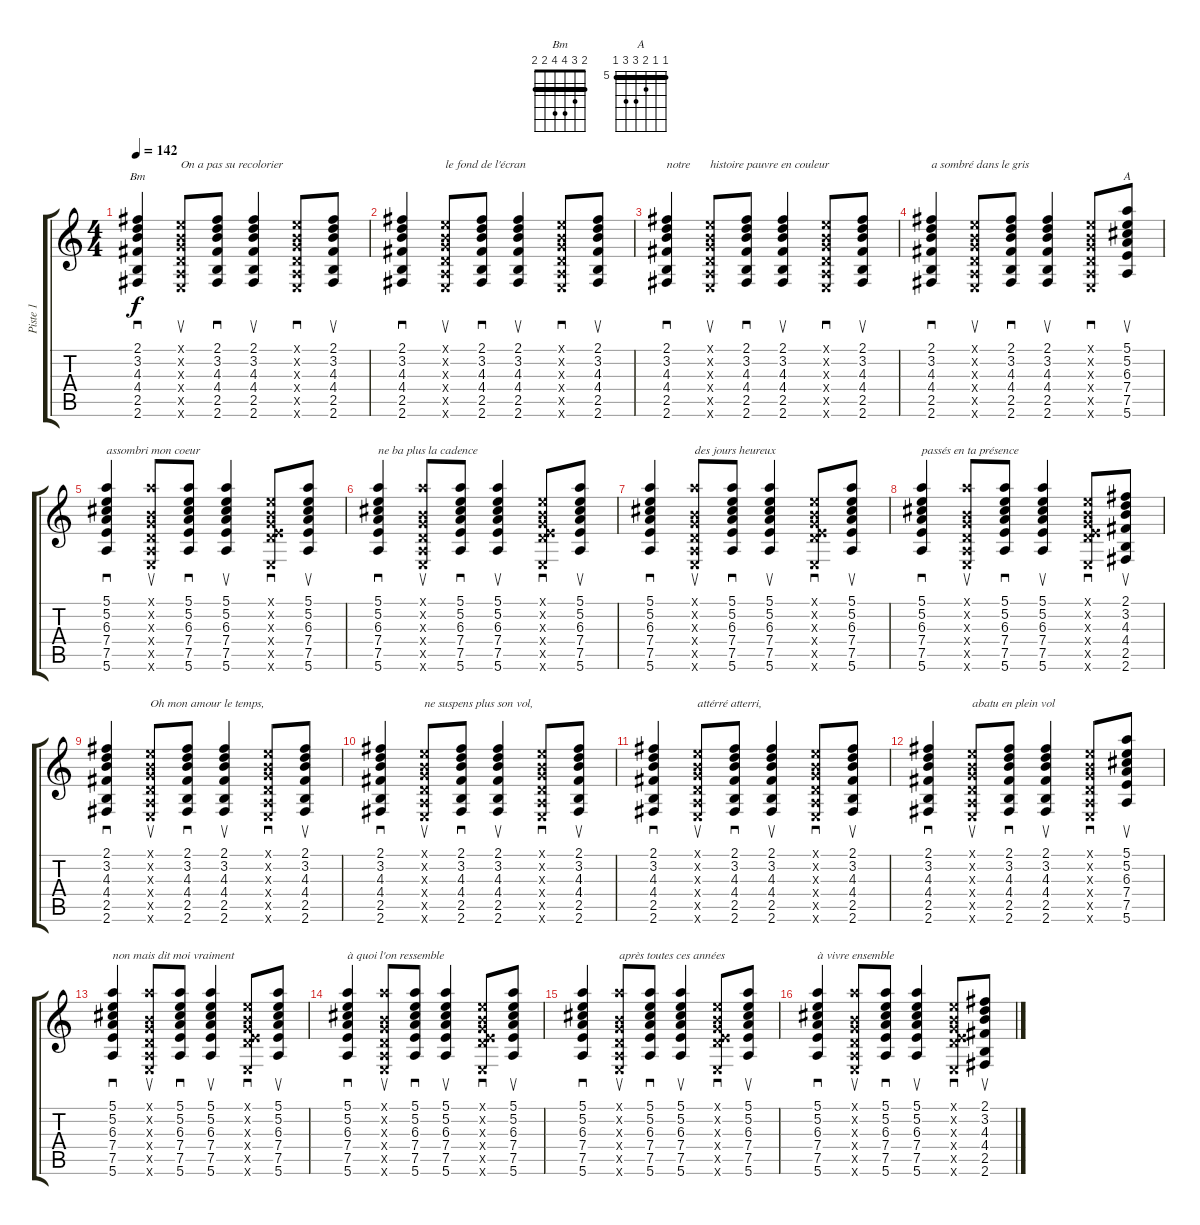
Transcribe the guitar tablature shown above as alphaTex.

\track ("Piste 1" "Piste 1") {instrument acousticguitarsteel}
\staff {score tabs}
\tuning (E4 B3 G3 D3 A2 E2) {hide}
\chord ("Bm" 2 3 4 4 2 2) {barre 2}
\chord ("A" 5 5 6 7 7 5) {firstfret 5 barre 5}
\ts (4 4)
\tempo 142
\clef g2
\ks c
(2.1 3.2 4.3 4.4 2.5 2.6).4{sd ch "Bm" dy f} (0.1{x} 0.2{x} 0.3{x} 0.4{x} 0.5{x} 0.6{x}).8{su txt "On a pas su recolorier"} (2.1 3.2 4.3 4.4 2.5 2.6).8{sd} (2.1 3.2 4.3 4.4 2.5 2.6).4{su} (0.1{x} 0.2{x} 0.3{x} 0.4{x} 0.5{x} 0.6{x}).8{sd} (2.1 3.2 4.3 4.4 2.5 2.6).8{su} |
(2.1 3.2 4.3 4.4 2.5 2.6).4{sd} (0.1{x} 0.2{x} 0.3{x} 0.4{x} 0.5{x} 0.6{x}).8{su txt "le fond de l'écran"} (2.1 3.2 4.3 4.4 2.5 2.6).8{sd} (2.1 3.2 4.3 4.4 2.5 2.6).4{su} (0.1{x} 0.2{x} 0.3{x} 0.4{x} 0.5{x} 0.6{x}).8{sd} (2.1 3.2 4.3 4.4 2.5 2.6).8{su} |
(2.1 3.2 4.3 4.4 2.5 2.6).4{sd txt "notre"} (0.1{x} 0.2{x} 0.3{x} 0.4{x} 0.5{x} 0.6{x}).8{su txt "histoire pauvre en couleur"} (2.1 3.2 4.3 4.4 2.5 2.6).8{sd} (2.1 3.2 4.3 4.4 2.5 2.6).4{su} (0.1{x} 0.2{x} 0.3{x} 0.4{x} 0.5{x} 0.6{x}).8{sd} (2.1 3.2 4.3 4.4 2.5 2.6).8{su} |
(2.1 3.2 4.3 4.4 2.5 2.6).4{sd txt "a sombré dans le gris"} (0.1{x} 0.2{x} 0.3{x} 0.4{x} 0.5{x} 0.6{x}).8{su} (2.1 3.2 4.3 4.4 2.5 2.6).8{sd} (2.1 3.2 4.3 4.4 2.5 2.6).4{su} (0.1{x} 0.2{x} 0.3{x} 0.4{x} 0.5{x} 0.6{x}).8{sd} (5.1 5.2 6.3 7.4 7.5 5.6).8{su ch "A"} |
(5.1 5.2 6.3 7.4 7.5 5.6).4{sd txt "assombri mon coeur"} (5.1{x} 0.2{x} 0.3{x} 0.4{x} 0.5{x} 0.6{x}).8{su} (5.1 5.2 6.3 7.4 7.5 5.6).8{sd} (5.1 5.2 6.3 7.4 7.5 5.6).4{su} (0.1{x} 0.2{x} 0.3{x} 0.4{x} 7.5{x} 0.6{x}).8{sd} (5.1 5.2 6.3 7.4 7.5 5.6).8{su} |
(5.1 5.2 6.3 7.4 7.5 5.6).4{sd txt "ne ba plus la cadence"} (5.1{x} 0.2{x} 0.3{x} 0.4{x} 0.5{x} 0.6{x}).8{su} (5.1 5.2 6.3 7.4 7.5 5.6).8{sd} (5.1 5.2 6.3 7.4 7.5 5.6).4{su} (0.1{x} 0.2{x} 0.3{x} 0.4{x} 7.5{x} 0.6{x}).8{sd} (5.1 5.2 6.3 7.4 7.5 5.6).8{su} |
(5.1 5.2 6.3 7.4 7.5 5.6).4{sd} (5.1{x} 0.2{x} 0.3{x} 0.4{x} 0.5{x} 0.6{x}).8{su txt "des jours heureux"} (5.1 5.2 6.3 7.4 7.5 5.6).8{sd} (5.1 5.2 6.3 7.4 7.5 5.6).4{su} (0.1{x} 0.2{x} 0.3{x} 0.4{x} 7.5{x} 0.6{x}).8{sd} (5.1 5.2 6.3 7.4 7.5 5.6).8{su} |
(5.1 5.2 6.3 7.4 7.5 5.6).4{sd txt "passés en ta présence"} (5.1{x} 0.2{x} 0.3{x} 0.4{x} 0.5{x} 0.6{x}).8{su} (5.1 5.2 6.3 7.4 7.5 5.6).8{sd} (5.1 5.2 6.3 7.4 7.5 5.6).4{su} (0.1{x} 0.2{x} 0.3{x} 0.4{x} 7.5{x} 0.6{x}).8{sd} (2.1 3.2 4.3 4.4 2.5 2.6).8{su} |
(2.1 3.2 4.3 4.4 2.5 2.6).4{sd} (0.1{x} 0.2{x} 0.3{x} 0.4{x} 0.5{x} 0.6{x}).8{su txt "Oh mon amour le temps,"} (2.1 3.2 4.3 4.4 2.5 2.6).8{sd} (2.1 3.2 4.3 4.4 2.5 2.6).4{su} (0.1{x} 0.2{x} 0.3{x} 0.4{x} 0.5{x} 0.6{x}).8{sd} (2.1 3.2 4.3 4.4 2.5 2.6).8{su} |
(2.1 3.2 4.3 4.4 2.5 2.6).4{sd} (0.1{x} 0.2{x} 0.3{x} 0.4{x} 0.5{x} 0.6{x}).8{su txt "ne suspens plus son vol,"} (2.1 3.2 4.3 4.4 2.5 2.6).8{sd} (2.1 3.2 4.3 4.4 2.5 2.6).4{su} (0.1{x} 0.2{x} 0.3{x} 0.4{x} 0.5{x} 0.6{x}).8{sd} (2.1 3.2 4.3 4.4 2.5 2.6).8{su} |
(2.1 3.2 4.3 4.4 2.5 2.6).4{sd} (0.1{x} 0.2{x} 0.3{x} 0.4{x} 0.5{x} 0.6{x}).8{su txt "attérré atterri,"} (2.1 3.2 4.3 4.4 2.5 2.6).8{sd} (2.1 3.2 4.3 4.4 2.5 2.6).4{su} (0.1{x} 0.2{x} 0.3{x} 0.4{x} 0.5{x} 0.6{x}).8{sd} (2.1 3.2 4.3 4.4 2.5 2.6).8{su} |
(2.1 3.2 4.3 4.4 2.5 2.6).4{sd} (0.1{x} 0.2{x} 0.3{x} 0.4{x} 0.5{x} 0.6{x}).8{su txt "abatu en plein vol"} (2.1 3.2 4.3 4.4 2.5 2.6).8{sd} (2.1 3.2 4.3 4.4 2.5 2.6).4{su} (0.1{x} 0.2{x} 0.3{x} 0.4{x} 0.5{x} 0.6{x}).8{sd} (5.1 5.2 6.3 7.4 7.5 5.6).8{su} |
(5.1 5.2 6.3 7.4 7.5 5.6).4{sd txt "non mais dit moi vraiment"} (5.1{x} 0.2{x} 0.3{x} 0.4{x} 0.5{x} 0.6{x}).8{su} (5.1 5.2 6.3 7.4 7.5 5.6).8{sd} (5.1 5.2 6.3 7.4 7.5 5.6).4{su} (0.1{x} 0.2{x} 0.3{x} 0.4{x} 7.5{x} 0.6{x}).8{sd} (5.1 5.2 6.3 7.4 7.5 5.6).8{su} |
(5.1 5.2 6.3 7.4 7.5 5.6).4{sd txt "à quoi l'on ressemble"} (5.1{x} 0.2{x} 0.3{x} 0.4{x} 0.5{x} 0.6{x}).8{su} (5.1 5.2 6.3 7.4 7.5 5.6).8{sd} (5.1 5.2 6.3 7.4 7.5 5.6).4{su} (0.1{x} 0.2{x} 0.3{x} 0.4{x} 7.5{x} 0.6{x}).8{sd} (5.1 5.2 6.3 7.4 7.5 5.6).8{su} |
(5.1 5.2 6.3 7.4 7.5 5.6).4{sd} (5.1{x} 0.2{x} 0.3{x} 0.4{x} 0.5{x} 0.6{x}).8{su txt "après toutes ces années"} (5.1 5.2 6.3 7.4 7.5 5.6).8{sd} (5.1 5.2 6.3 7.4 7.5 5.6).4{su} (0.1{x} 0.2{x} 0.3{x} 0.4{x} 7.5{x} 0.6{x}).8{sd} (5.1 5.2 6.3 7.4 7.5 5.6).8{su} |
(5.1 5.2 6.3 7.4 7.5 5.6).4{sd txt "à vivre ensemble"} (5.1{x} 0.2{x} 0.3{x} 0.4{x} 0.5{x} 0.6{x}).8{su} (5.1 5.2 6.3 7.4 7.5 5.6).8{sd} (5.1 5.2 6.3 7.4 7.5 5.6).4{su} (0.1{x} 0.2{x} 0.3{x} 0.4{x} 7.5{x} 0.6{x}).8{sd} (2.1 3.2 4.3 4.4 2.5 2.6).8{su}
